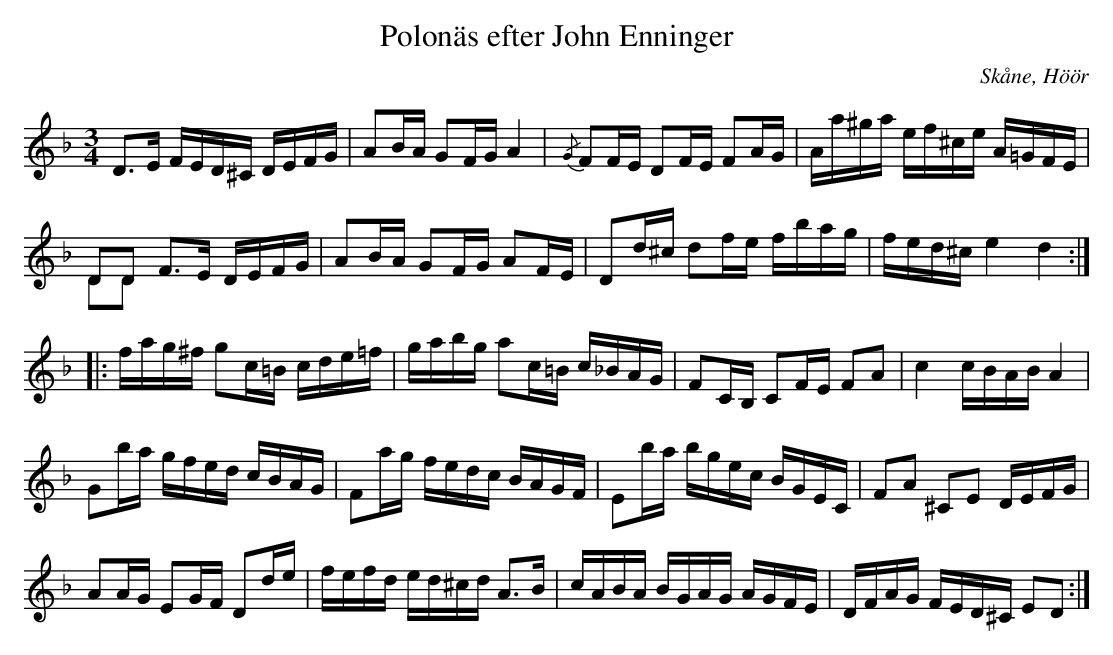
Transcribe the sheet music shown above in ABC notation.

X:1
T:Polonäs efter John Enninger
O:Skåne, Höör
M:3/4
L:1/16
K:Dm
D2>E2 FED^C DEFG | A2BA G2FG A4 | {/G}F2FE D2FE F2AG | Aa^ga ef^ce A=GFE |
D2D2 F2>E2 DEFG & D2D2 x8 | A2BA G2FG A2FE | D2d^c d2fe fbag | fed^c e4 d4 ::
fag^f g2c=B cde=f | gabg a2c=B c_BAG | F2CB, C2FE F2A2 | c4 cBAB A4 |
G2ba gfed cBAG | F2ag fedc BAGF | E2ba bgec BGEC | F2A2 ^C2E2 DEFG |
A2AG E2GF D2de | fefd ed^cd A2>B2 | cABA BGAG AGFE | DFAG FED^C E2D2 :|
